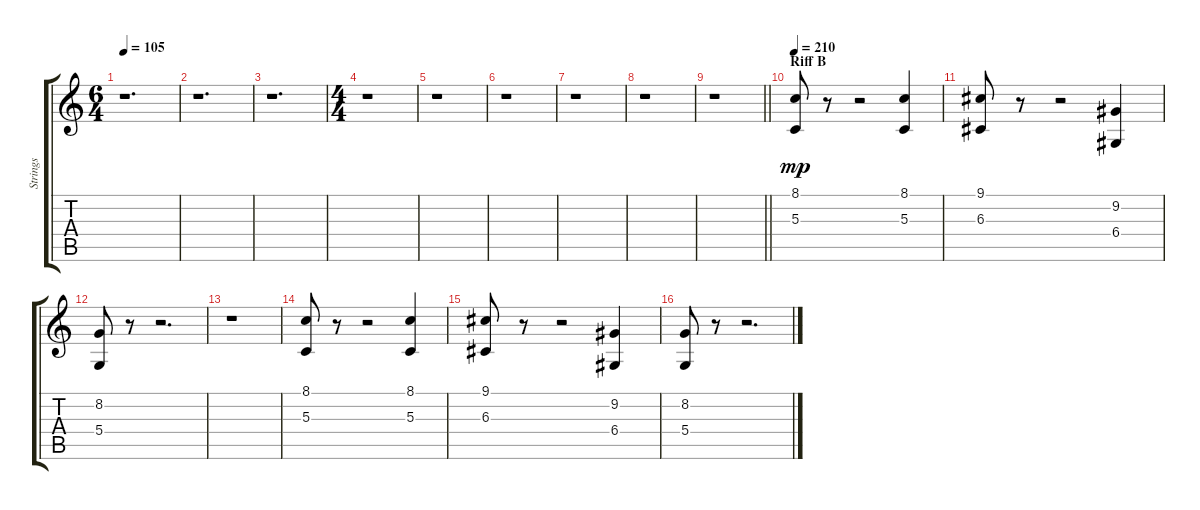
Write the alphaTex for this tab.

\track ("Strings" "Strings") {instrument stringensemble1}
\staff {score tabs}
\tuning (E4 B3 G3 D3 A2 E2) {hide}
\ts (6 4)
\tempo 105
\clef g2
\ks c
r.1{d dy mf} |
r.1{d} |
r.1{d} |
\ts (4 4)
r.1 |
r.1 |
r.1 |
r.1 |
r.1 |
\barLineRight lightlight
r.1 |
\section ("" "Riff B")
\tempo 210
(8.1 5.3).8{dy mp} r.8 r.2 (8.1 5.3).4 |
(9.1 6.3).8 r.8 r.2 (9.2 6.4).4 |
(8.2 5.4).8 r.8 r.2{d} |
r.1 |
(8.1 5.3).8 r.8 r.2 (8.1 5.3).4 |
(9.1 6.3).8 r.8 r.2 (9.2 6.4).4 |
(8.2 5.4).8 r.8 r.2{d}
